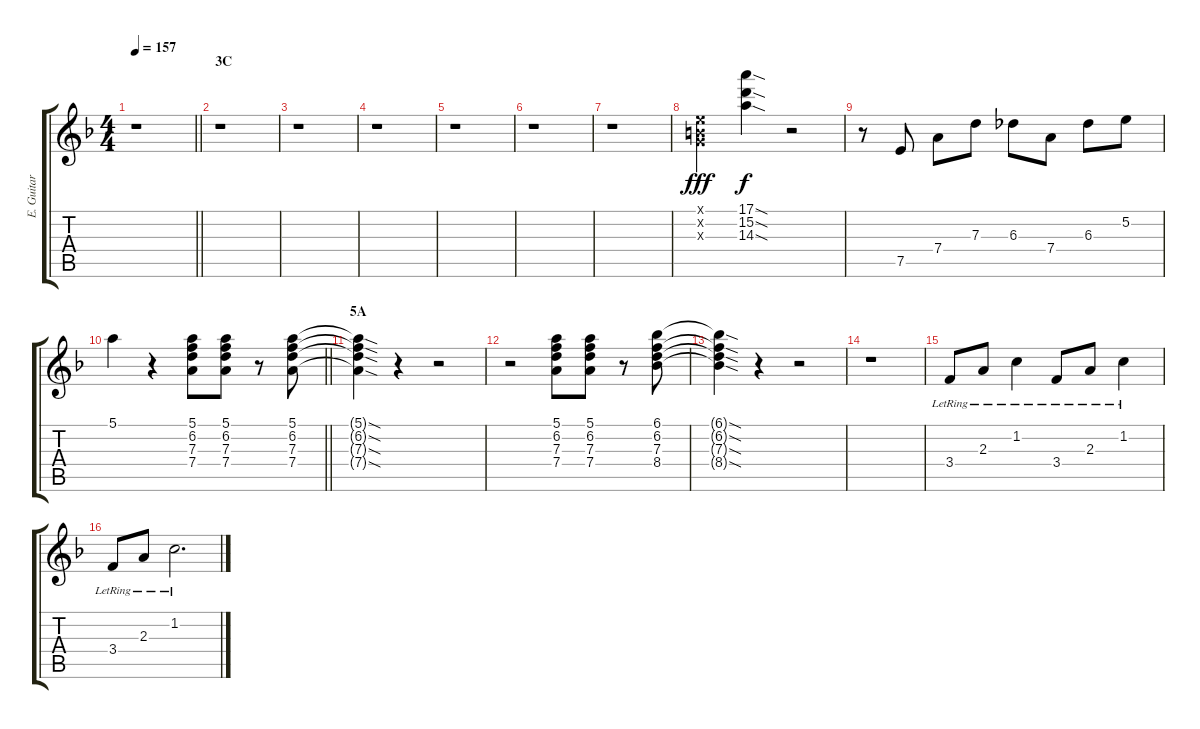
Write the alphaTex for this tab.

\track ("E. Guitar II" "E. Guitar ") {instrument electricguitarclean}
\staff {score tabs}
\tuning (E4 B3 G3 D3 A2 E2) {hide}
\ts (4 4)
\tempo 157
\clef g2
\barLineRight lightlight
\ks f
r.1{dy f} |
\section ("" "3C")
r.1 |
r.1 |
r.1 |
r.1 |
r.1 |
r.1 |
(0.1{x} 0.2{x} 0.3{x}).4{dy fff} (17.1{sod} 15.2{sod} 14.3{sod}).4{dy f} r.2 |
r.8 7.5.8 7.4.8 7.3.8 6.3.8 7.4.8 6.3.8 5.2.8 |
\barLineRight lightlight
5.1.4 r.4 (5.1 6.2 7.3 7.4).8 (5.1 6.2 7.3 7.4).8 r.8 (5.1 6.2 7.3 7.4).8 |
\section ("" "5A")
(5.1{sod t} 6.2{sod t} 7.3{sod t} 7.4{sod t}).4 r.4 r.2 |
r.2 (5.1 6.2 7.3 7.4).8 (5.1 6.2 7.3 7.4).8 r.8 (6.1 6.2 7.3 8.4).8 |
(6.1{sod t} 6.2{sod t} 7.3{sod t} 8.4{sod t}).4 r.4 r.2 |
r.1 |
3.4{lr}.8 2.3{lr}.8 1.2{lr}.4 3.4{lr}.8 2.3{lr}.8 1.2{lr}.4 |
3.4{lr}.8 2.3{lr}.8 1.2{lr}.2{d}
